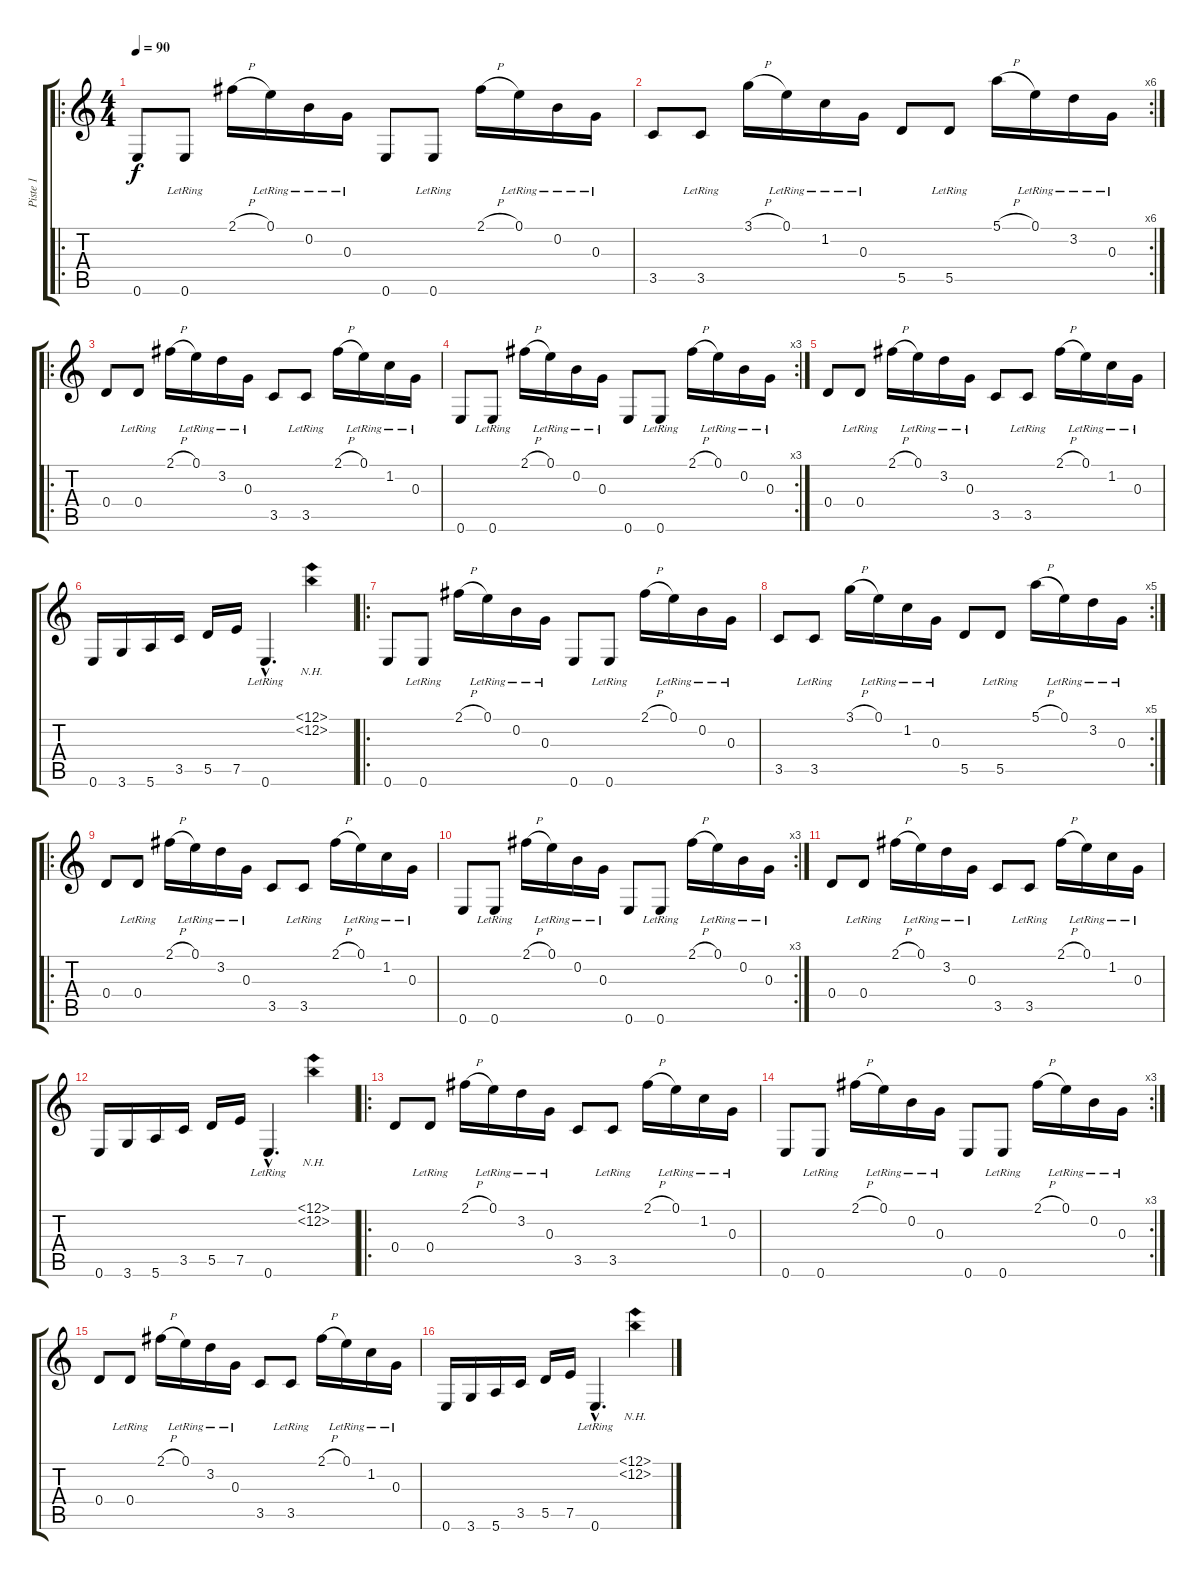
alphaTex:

\track ("Piste 1" "Piste 1") {instrument acousticguitarsteel}
\staff {score tabs}
\tuning (E4 B3 G3 D3 A2 E2) {hide}
\ro
\ts (4 4)
\tempo 90
\clef g2
\ks c
0.6.8{dy f instrument acousticguitarsteel} 0.6{lr}.8 2.1{h}.16 0.1{lr}.16 0.2{lr}.16 0.3{lr}.16 0.6.8 0.6{lr}.8 2.1{h}.16 0.1{lr}.16 0.2{lr}.16 0.3{lr}.16 |
\rc 6
3.5.8 3.5{lr}.8 3.1{h}.16 0.1{lr}.16 1.2{lr}.16 0.3{lr}.16 5.5.8 5.5{lr}.8 5.1{h}.16 0.1{lr}.16 3.2{lr}.16 0.3{lr}.16 |
\ro
0.4.8 0.4{lr}.8 2.1{h}.16 0.1{lr}.16 3.2{lr}.16 0.3{lr}.16 3.5.8 3.5{lr}.8 2.1{h}.16 0.1{lr}.16 1.2{lr}.16 0.3{lr}.16 |
\rc 3
0.6.8 0.6{lr}.8 2.1{h}.16 0.1{lr}.16 0.2{lr}.16 0.3{lr}.16 0.6.8 0.6{lr}.8 2.1{h}.16 0.1{lr}.16 0.2{lr}.16 0.3{lr}.16 |
0.4.8 0.4{lr}.8 2.1{h}.16 0.1{lr}.16 3.2{lr}.16 0.3{lr}.16 3.5.8 3.5{lr}.8 2.1{h}.16 0.1{lr}.16 1.2{lr}.16 0.3{lr}.16 |
0.6.16 3.6.16 5.6.16 3.5.16 5.5.16 7.5.16 0.6{hac lr}.4{d} (12.1{nh} 12.2{nh}).4 |
\ro
0.6.8 0.6{lr}.8 2.1{h}.16 0.1{lr}.16 0.2{lr}.16 0.3{lr}.16 0.6.8 0.6{lr}.8 2.1{h}.16 0.1{lr}.16 0.2{lr}.16 0.3{lr}.16 |
\rc 5
3.5.8 3.5{lr}.8 3.1{h}.16 0.1{lr}.16 1.2{lr}.16 0.3{lr}.16 5.5.8 5.5{lr}.8 5.1{h}.16 0.1{lr}.16 3.2{lr}.16 0.3{lr}.16 |
\ro
0.4.8 0.4{lr}.8 2.1{h}.16 0.1{lr}.16 3.2{lr}.16 0.3{lr}.16 3.5.8 3.5{lr}.8 2.1{h}.16 0.1{lr}.16 1.2{lr}.16 0.3{lr}.16 |
\rc 3
0.6.8 0.6{lr}.8 2.1{h}.16 0.1{lr}.16 0.2{lr}.16 0.3{lr}.16 0.6.8 0.6{lr}.8 2.1{h}.16 0.1{lr}.16 0.2{lr}.16 0.3{lr}.16 |
0.4.8 0.4{lr}.8 2.1{h}.16 0.1{lr}.16 3.2{lr}.16 0.3{lr}.16 3.5.8 3.5{lr}.8 2.1{h}.16 0.1{lr}.16 1.2{lr}.16 0.3{lr}.16 |
0.6.16 3.6.16 5.6.16 3.5.16 5.5.16 7.5.16 0.6{hac lr}.4{d} (12.1{nh} 12.2{nh}).4 |
\ro
0.4.8 0.4{lr}.8 2.1{h}.16 0.1{lr}.16 3.2{lr}.16 0.3{lr}.16 3.5.8 3.5{lr}.8 2.1{h}.16 0.1{lr}.16 1.2{lr}.16 0.3{lr}.16 |
\rc 3
0.6.8 0.6{lr}.8 2.1{h}.16 0.1{lr}.16 0.2{lr}.16 0.3{lr}.16 0.6.8 0.6{lr}.8 2.1{h}.16 0.1{lr}.16 0.2{lr}.16 0.3{lr}.16 |
0.4.8 0.4{lr}.8 2.1{h}.16 0.1{lr}.16 3.2{lr}.16 0.3{lr}.16 3.5.8 3.5{lr}.8 2.1{h}.16 0.1{lr}.16 1.2{lr}.16 0.3{lr}.16 |
0.6.16 3.6.16 5.6.16 3.5.16 5.5.16 7.5.16 0.6{hac lr}.4{d} (12.1{nh} 12.2{nh}).4
